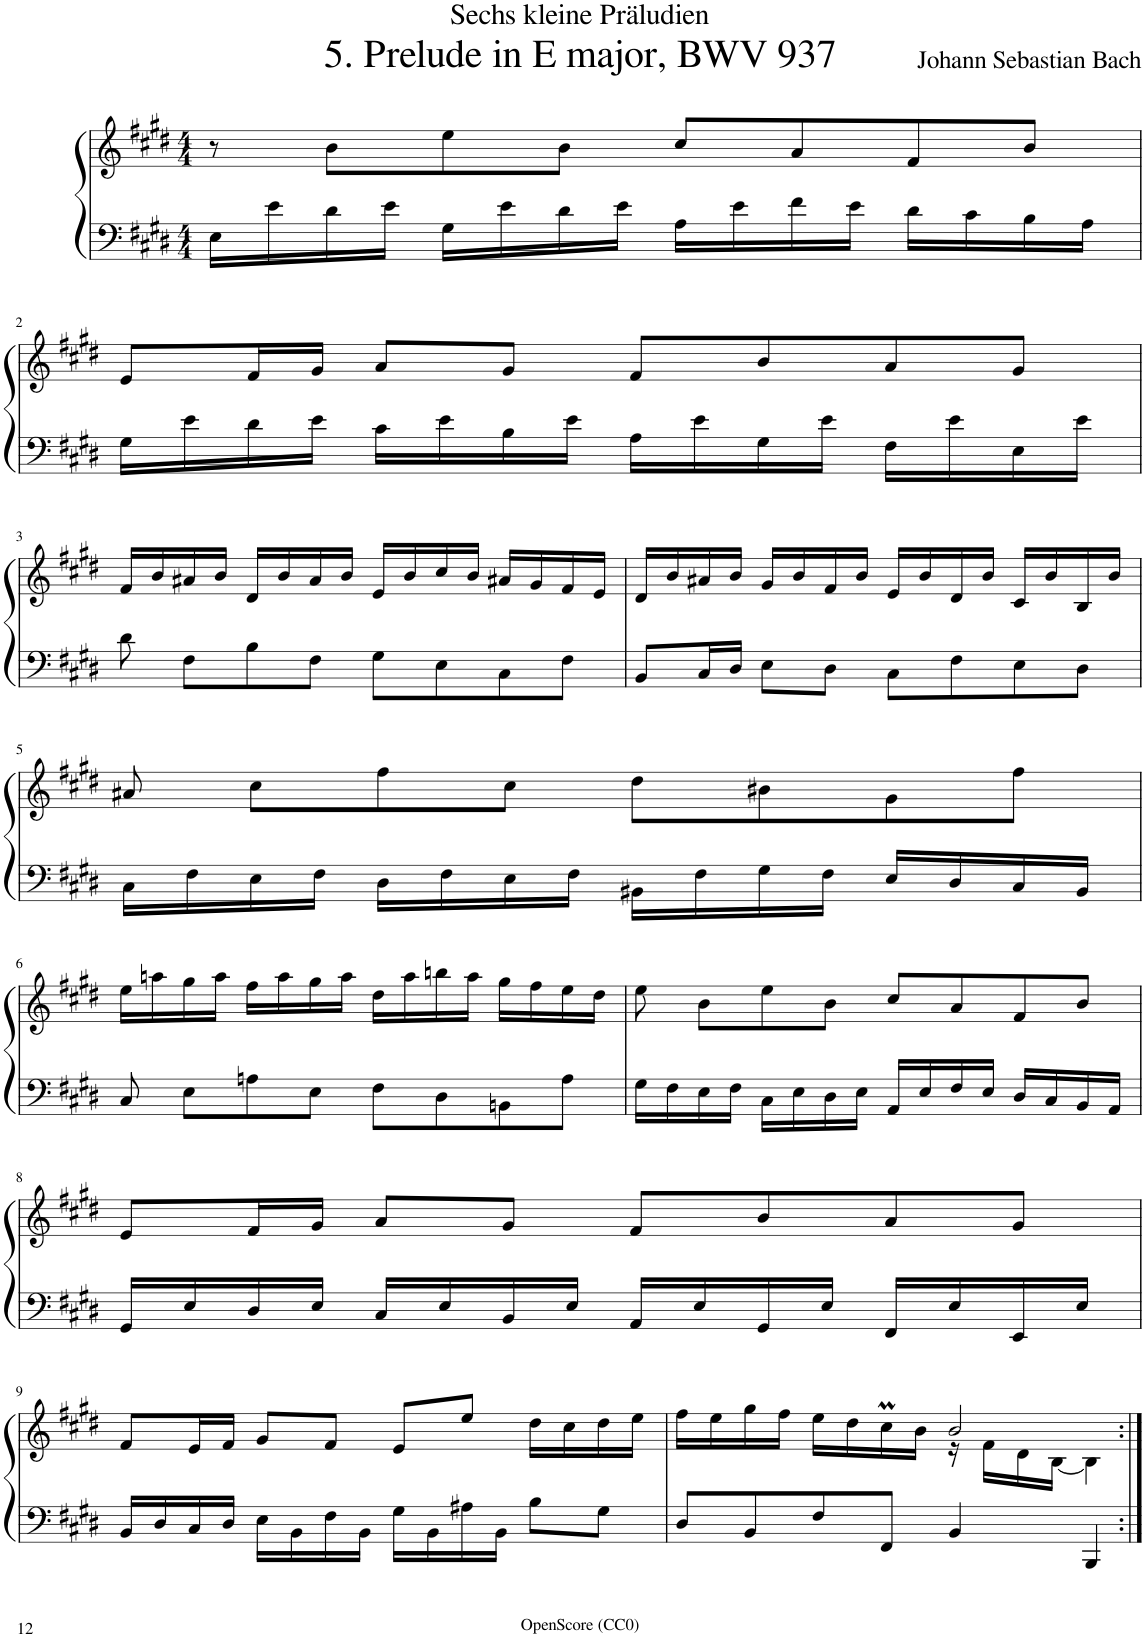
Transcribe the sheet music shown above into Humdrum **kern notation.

**kern	**kern
*part1	*part1
*staff2	*staff1
*I"Harpsichord	*
*I'Hch.	*
!!LO:PB:g=z
*clefF4	*clefG2
*k[f#c#g#d#]	*k[f#c#g#d#]
*M4/4	*M4/4
=1	=1
16E\LL	8r
16e\	.
16d#\	8b\L
16e\JJ	.
16G#\LL	8ee\
16e\	.
16d#\	8b\J
16e\JJ	.
16A\LL	8cc#/L
16e\	.
16f#\	8a/
16e\JJ	.
16d#\LL	8f#/
16c#\	.
16B\	8b/J
16A\JJ	.
!!LO:LB:g=z
=2	=2
16G#\LL	8e/L
16e\	.
16d#\	16f#/L
16e\JJ	16g#/JJ
16c#\LL	8a/L
16e\	.
16B\	8g#/J
16e\JJ	.
16A\LL	8f#/L
16e\	.
16G#\	8b/
16e\JJ	.
16F#\LL	8a/
16e\	.
16E\	8g#/J
16e\JJ	.
!!LO:LB:g=z
=3	=3
8d#\	16f#/LL
.	16b/
8F#\L	16a#X/
.	16b/JJ
8B\	16d#/LL
.	16b/
8F#\J	16a#/
.	16b/JJ
8G#\L	16e/LL
.	16b/
8E\	16cc#/
.	16b/JJ
8C#\	16a#X/LL
.	16g#/
8F#\J	16f#/
.	16e/JJ
=4	=4
8BB/L	16d#/LL
.	16b/
16C#/L	16a#X/
16D#/JJ	16b/JJ
8E\L	16g#/LL
.	16b/
8D#\J	16f#/
.	16b/JJ
8C#\L	16e/LL
.	16b/
8F#\	16d#/
.	16b/JJ
8E\	16c#/LL
.	16b/
8D#\J	16B/
.	16b/JJ
!!LO:LB:g=z
=5	=5
16C#\LL	8a#X/
16F#\	.
16E\	8cc#\L
16F#\JJ	.
16D#\LL	8ff#\
16F#\	.
16E\	8cc#\J
16F#\JJ	.
16BB#X\LL	8dd#\L
16F#\	.
16G#\	8b#X\
16F#\JJ	.
16E/LL	8g#\
16D#/	.
16C#/	8ff#\J
16BB#/JJ	.
!!LO:LB:g=z
=6	=6
8C#/	16ee\LL
.	16aan\
8E\L	16gg#\
.	16aa\JJ
8An\	16ff#\LL
.	16aa\
8E\J	16gg#\
.	16aa\JJ
8F#\L	16dd#\LL
.	16aa\
8D#\	16bbn\
.	16aa\JJ
8BBn\	16gg#\LL
.	16ff#\
8A\J	16ee\
.	16dd#\JJ
=7	=7
16G#\LL	8ee\
16F#\	.
16E\	8b\L
16F#\JJ	.
16C#\LL	8ee\
16E\	.
16D#\	8b\J
16E\JJ	.
16AA/LL	8cc#/L
16E/	.
16F#/	8a/
16E/JJ	.
16D#/LL	8f#/
16C#/	.
16BB/	8b/J
16AA/JJ	.
!!LO:LB:g=z
=8	=8
16GG#/LL	8e/L
16E/	.
16D#/	16f#/L
16E/JJ	16g#/JJ
16C#/LL	8a/L
16E/	.
16BB/	8g#/J
16E/JJ	.
16AA/LL	8f#/L
16E/	.
16GG#/	8b/
16E/JJ	.
16FF#/LL	8a/
16E/	.
16EE/	8g#/J
16E/JJ	.
!!LO:LB:g=z
=9	=9
16BB/LL	8f#/L
16D#/	.
16C#/	16e/L
16D#/JJ	16f#/JJ
16E\LL	8g#/L
16BB\	.
16F#\	8f#/J
16BB\JJ	.
16G#\LL	8e/L
16BB\	.
16A#X\	8ee/J
16BB\JJ	.
8B\L	16dd#\LL
.	16cc#\
8G#\J	16dd#\
.	16ee\JJ
=10	=10
*	*^
8D#/L	16ff#\LL	2ryy
.	16ee\	.
8BB/	16gg#\	.
.	16ff#\JJ	.
8F#/	16ee\LL	.
.	16dd#\	.
8FF#/J	16cc#M\	.
.	16b\JJ	.
4BB/	2b/	16r
.	.	16f#\LL
.	.	16d#\
.	.	[16B\JJ
4BBB/	.	4B\]
*	*v	*v
=:|!	=:|!
*-	*-
